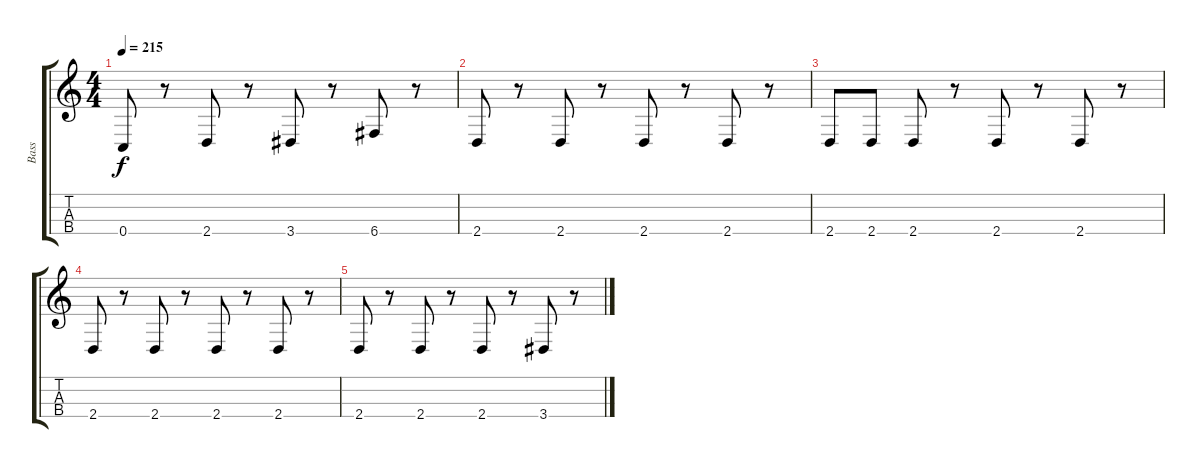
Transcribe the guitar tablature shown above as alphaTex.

\track ("Bass" "Bass") {instrument electricbassfinger}
\staff {score tabs}
\tuning (G3 C3 G2 C2) {hide}
\ts (4 4)
\tempo 215
\clef g2
\ks c
0.4.8{dy f} r.8 2.4.8 r.8 3.4.8 r.8 6.4.8 r.8 |
2.4.8 r.8 2.4.8 r.8 2.4.8 r.8 2.4.8 r.8 |
2.4.8 2.4.8 2.4.8 r.8 2.4.8 r.8 2.4.8 r.8 |
2.4.8 r.8 2.4.8 r.8 2.4.8 r.8 2.4.8 r.8 |
2.4.8 r.8 2.4.8 r.8 2.4.8 r.8 3.4.8 r.8
